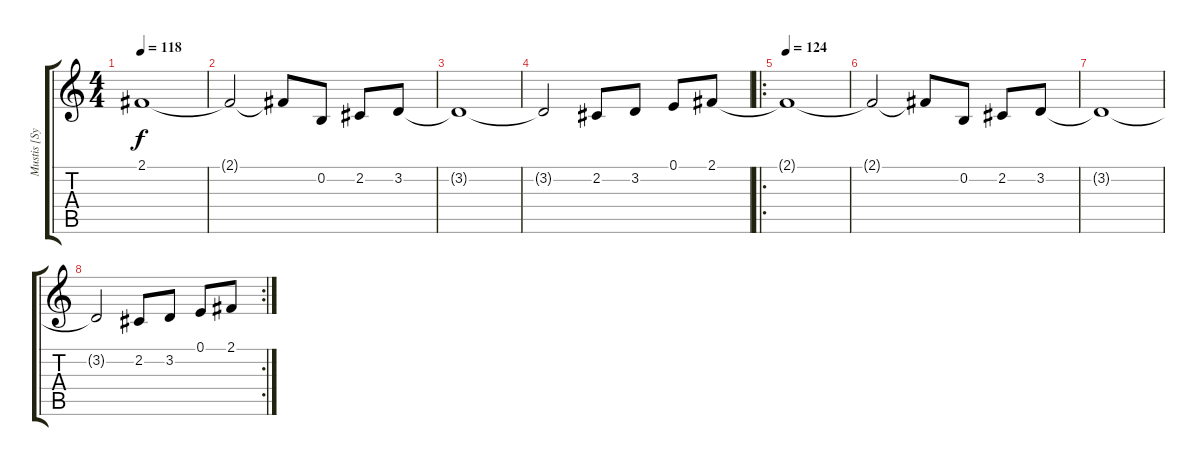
\track ("Mustis [Synthesizers] " "Mustis [Sy") {instrument electricpiano2}
\staff {score tabs}
\tuning (E4 B3 G3 D3 A2 E2) {hide}
\ts (4 4)
\tempo 118
\clef g2
\ks c
2.1{t}.1{dy f} |
2.1{t}.2 2.1{t}.8 0.2.8 2.2.8 3.2.8 |
3.2{t}.1 |
3.2{t}.2 2.2.8 3.2.8 0.1.8 2.1.8 |
\ro
\tempo 124
2.1{t}.1 |
2.1{t}.2 2.1{t}.8 0.2.8 2.2.8 3.2.8 |
3.2{t}.1 |
\rc 2
3.2{t}.2 2.2.8 3.2.8 0.1.8 2.1.8
